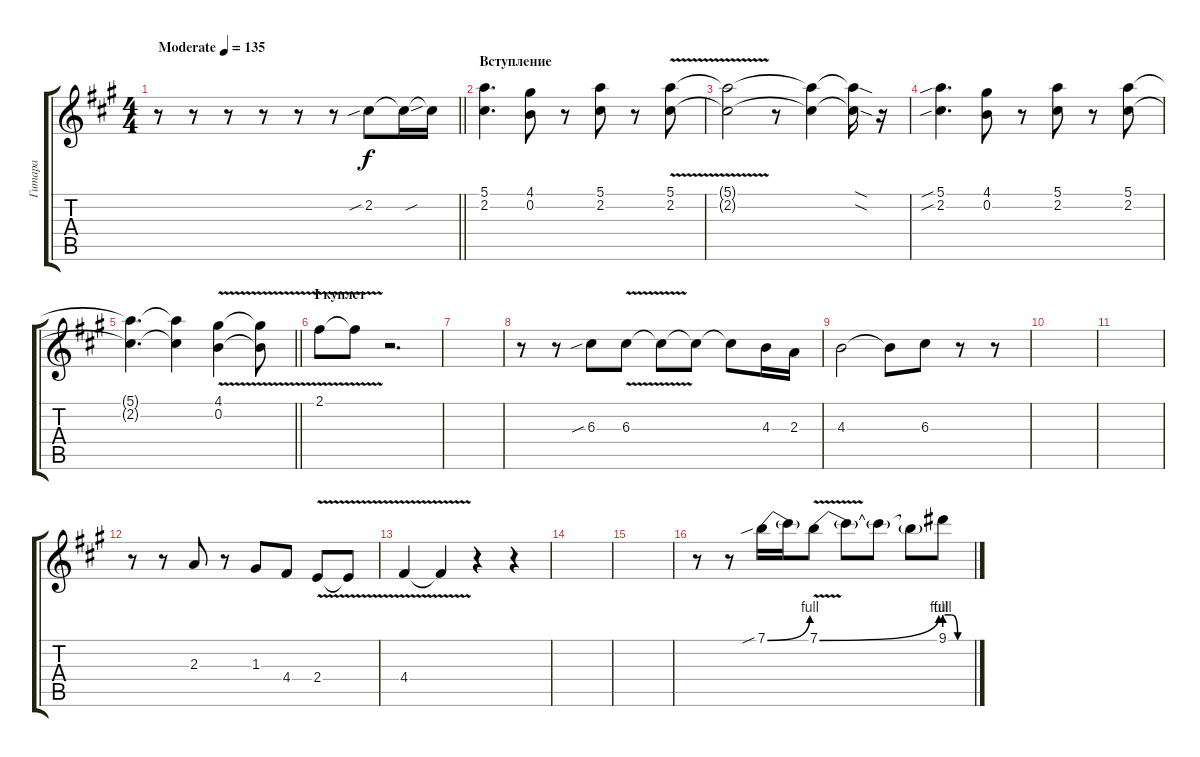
\track ("Гитара" "Гитара") {instrument distortionguitar}
\staff {score tabs}
\tuning (E4 B3 G3 D3 A2 E2) {hide}
\ts (4 4)
\tempo (135 "Moderate")
\clef g2
\barLineRight lightlight
\ks f#minor
r.8{dy f instrument distortionguitar} r.8 r.8 r.8 r.8 r.8 2.2{sib}.8 2.2{sou t}.16 2.2{t}.16 |
\section ("" "Вступление")
(5.1 2.2).4{d} (4.1 0.2).8 r.8 (5.1 2.2).8 r.8 (5.1{v} 2.2{v}).8 |
(5.1{t} 2.2{t}).2 r.8 (5.1{t} 2.2{t}).4 (5.1{sod t} 2.2{sod t}).16 r.16 |
(5.1{sib} 2.2{sib}).4{d} (4.1 0.2).8 r.8 (5.1 2.2).8 r.8 (5.1 2.2).8 |
\barLineRight lightlight
(5.1{t} 2.2{t}).4{d} (5.1{t} 2.2{t}).4 (4.1{v} 0.2{v}).4 (4.1{t} 0.2{t}).8 |
\section ("" "I куплет")
2.1{v}.8{volume 13} 2.1{t}.8 r.2{d} |
|
r.8 r.8 6.3{sib}.8 6.3{v}.8 6.3{t}.8 6.3{t}.8 6.3{t}.8 4.3.16 2.3.16 |
4.3.2 4.3{t}.8 6.3.8 r.8 r.8 |
|
|
r.8 r.8 2.3.8 r.8 1.3.8 4.4.8 2.4{v}.8 2.4{t}.8 |
4.4{v}.4 4.4{t}.4 r.4 r.4 |
|
|
r.8 r.8 7.1{be (bend 0 0 60 4) sib}.16 7.1{t}.16 7.1{be (bend 0 0 60 4) v}.8 7.1{t}.8 7.1{t}.8 7.1{t}.8 9.1{be (custom 0 4 15 4 30 0 60 0)}.8
